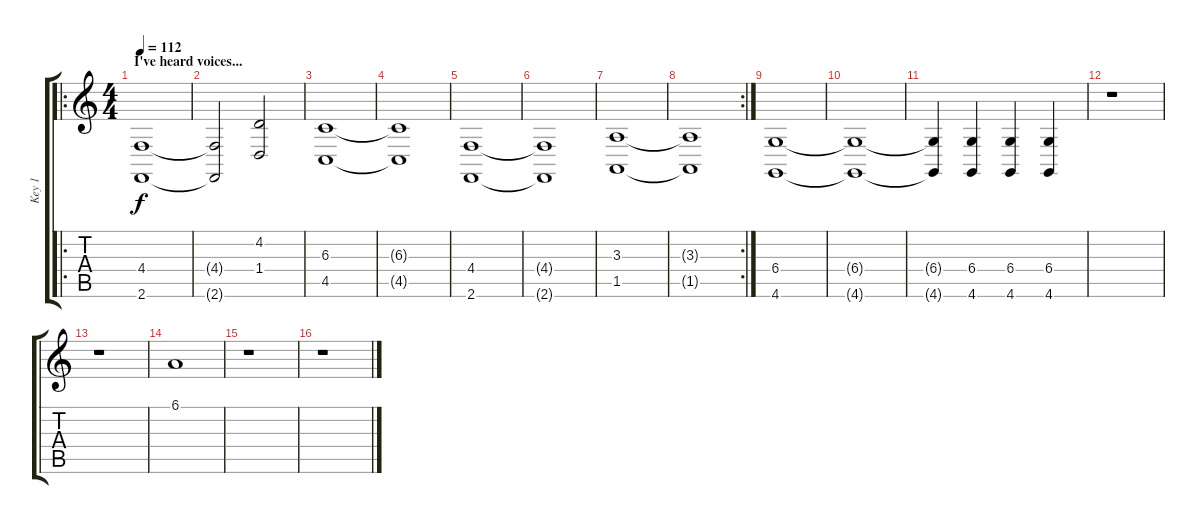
\track ("Key 1" "Key 1") {instrument synthstrings1}
\staff {score tabs}
\tuning (Eb4 Bb3 Gb3 Db3 Ab2 Eb2) {hide}
\ro
\ts (4 4)
\section ("" "I've heard voices...")
\tempo 112
\clef g2
\ks c
(4.4 2.6).1{dy f instrument synthstrings1} |
(4.4{t} 2.6{t}).2 (4.2 1.4).2 |
(6.3 4.5).1 |
(6.3{t} 4.5{t}).1 |
(4.4 2.6).1 |
(4.4{t} 2.6{t}).1 |
(3.3 1.5).1 |
\rc 2
(3.3{t} 1.5{t}).1 |
(6.4 4.6).1 |
(6.4{t} 4.6{t}).1 |
(6.4{t} 4.6{t}).4 (6.4 4.6).4{volume 9} (6.4 4.6).4{volume 5} (6.4 4.6).4{volume 2} |
r.1 |
r.1 |
6.1.1{volume 10 instrument tubularbells} |
r.1 |
r.1
